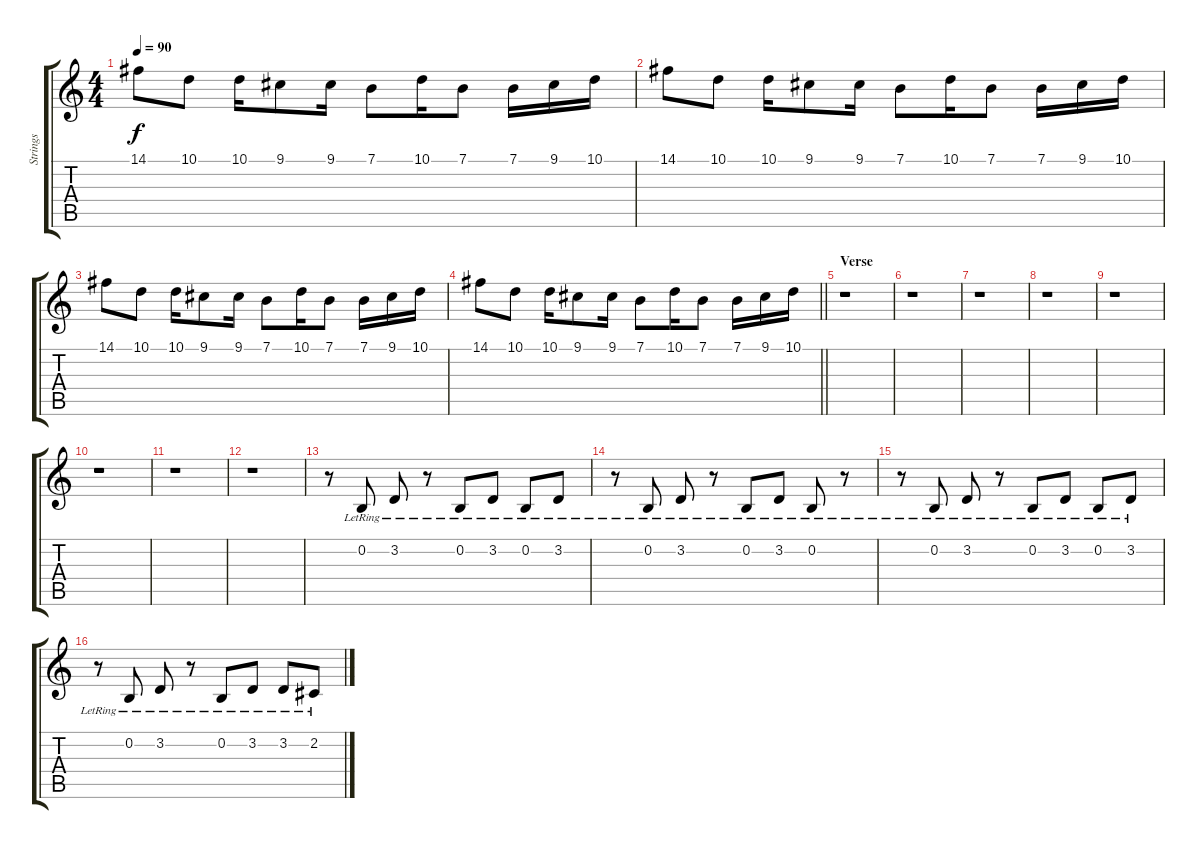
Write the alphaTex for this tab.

\track ("Strings " "Strings ") {instrument stringensemble1}
\staff {score tabs}
\tuning (E4 B3 G3 D3 A2 E2) {hide}
\ts (4 4)
\tempo 90
\clef g2
\ks c
14.1.8{dy f} 10.1.8 10.1.16 9.1.8 9.1.16 7.1.8 10.1.16 7.1.8 7.1.16 9.1.16 10.1.16 |
14.1.8 10.1.8 10.1.16 9.1.8 9.1.16 7.1.8 10.1.16 7.1.8 7.1.16 9.1.16 10.1.16 |
14.1.8 10.1.8 10.1.16 9.1.8 9.1.16 7.1.8 10.1.16 7.1.8 7.1.16 9.1.16 10.1.16 |
\barLineRight lightlight
14.1.8 10.1.8 10.1.16 9.1.8 9.1.16 7.1.8 10.1.16 7.1.8 7.1.16 9.1.16 10.1.16 |
\section ("" "Verse ")
r.1 |
r.1 |
r.1 |
r.1 |
r.1 |
r.1 |
r.1 |
r.1 |
r.8 0.2{lr}.8 3.2{lr}.8 r.8 0.2{lr}.8 3.2{lr}.8 0.2{lr}.8 3.2{lr}.8 |
r.8 0.2{lr}.8 3.2{lr}.8 r.8 0.2{lr}.8 3.2{lr}.8 0.2{lr}.8 r.8 |
r.8 0.2{lr}.8 3.2{lr}.8 r.8 0.2{lr}.8 3.2{lr}.8 0.2{lr}.8 3.2{lr}.8 |
r.8 0.2{lr}.8 3.2{lr}.8 r.8 0.2{lr}.8 3.2{lr}.8 3.2{lr}.8 2.2{lr}.8
